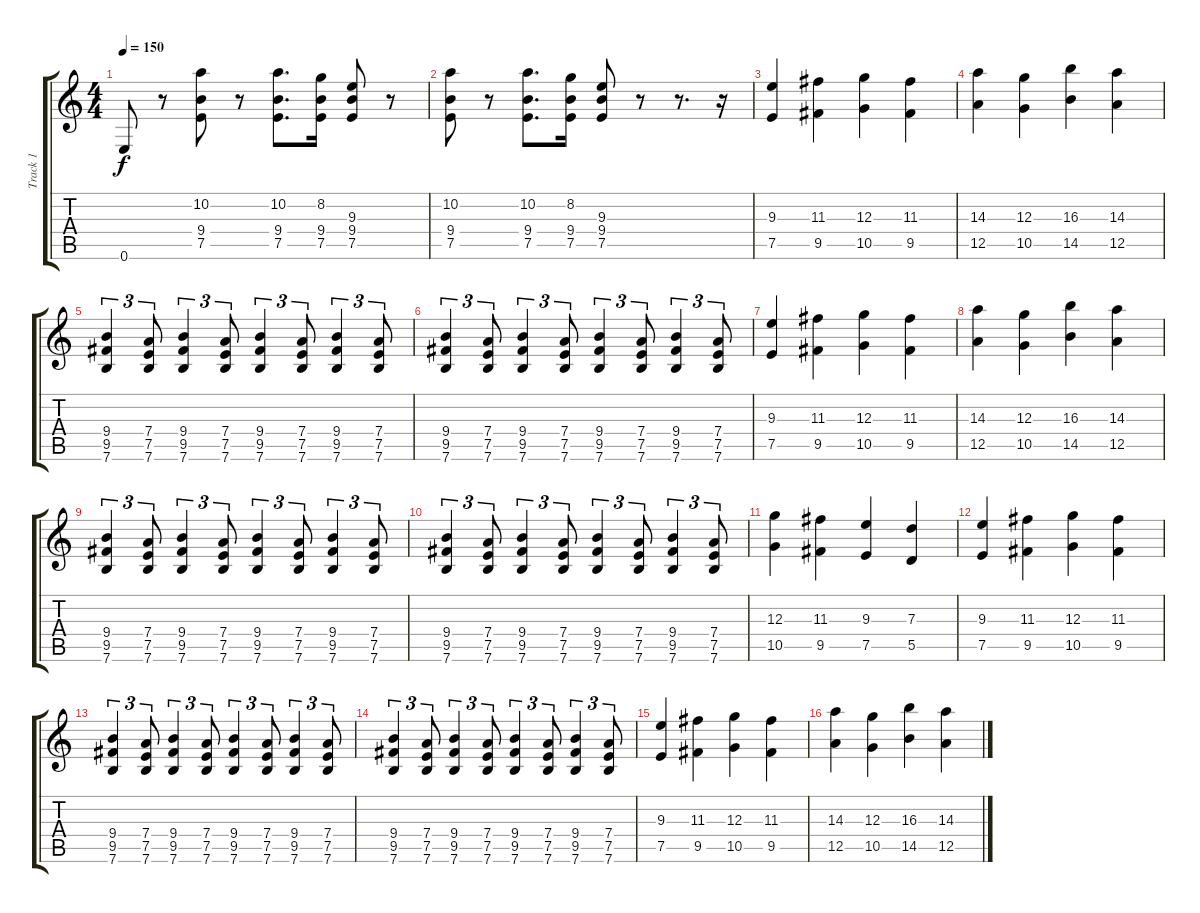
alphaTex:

\track ("Track 1" "Track 1") {instrument acousticguitarsteel}
\staff {score tabs}
\tuning (E4 B3 G3 D3 A2 E2) {hide}
\ts (4 4)
\tempo 150
\clef g2
\ks c
0.6.8{dy f} r.8 (10.2 9.4 7.5).8 r.8 (10.2 9.4 7.5).8{d} (8.2 9.4 7.5).16 (9.3 9.4 7.5).8 r.8 |
(10.2 9.4 7.5).8 r.8 (10.2 9.4 7.5).8{d} (8.2 9.4 7.5).16 (9.3 9.4 7.5).8 r.8 r.8{d} r.16 |
(9.3 7.5).4 (11.3 9.5).4 (12.3 10.5).4 (11.3 9.5).4 |
(14.3 12.5).4 (12.3 10.5).4 (16.3 14.5).4 (14.3 12.5).4 |
(9.4 9.5 7.6).4{tu (3 2)} (7.4 7.5 7.6).8{tu (3 2)} (9.4 9.5 7.6).4{tu (3 2)} (7.4 7.5 7.6).8{tu (3 2)} (9.4 9.5 7.6).4{tu (3 2)} (7.4 7.5 7.6).8{tu (3 2)} (9.4 9.5 7.6).4{tu (3 2)} (7.4 7.5 7.6).8{tu (3 2)} |
(9.4 9.5 7.6).4{tu (3 2)} (7.4 7.5 7.6).8{tu (3 2)} (9.4 9.5 7.6).4{tu (3 2)} (7.4 7.5 7.6).8{tu (3 2)} (9.4 9.5 7.6).4{tu (3 2)} (7.4 7.5 7.6).8{tu (3 2)} (9.4 9.5 7.6).4{tu (3 2)} (7.4 7.5 7.6).8{tu (3 2)} |
(9.3 7.5).4 (11.3 9.5).4 (12.3 10.5).4 (11.3 9.5).4 |
(14.3 12.5).4 (12.3 10.5).4 (16.3 14.5).4 (14.3 12.5).4 |
(9.4 9.5 7.6).4{tu (3 2)} (7.4 7.5 7.6).8{tu (3 2)} (9.4 9.5 7.6).4{tu (3 2)} (7.4 7.5 7.6).8{tu (3 2)} (9.4 9.5 7.6).4{tu (3 2)} (7.4 7.5 7.6).8{tu (3 2)} (9.4 9.5 7.6).4{tu (3 2)} (7.4 7.5 7.6).8{tu (3 2)} |
(9.4 9.5 7.6).4{tu (3 2)} (7.4 7.5 7.6).8{tu (3 2)} (9.4 9.5 7.6).4{tu (3 2)} (7.4 7.5 7.6).8{tu (3 2)} (9.4 9.5 7.6).4{tu (3 2)} (7.4 7.5 7.6).8{tu (3 2)} (9.4 9.5 7.6).4{tu (3 2)} (7.4 7.5 7.6).8{tu (3 2)} |
(12.3 10.5).4 (11.3 9.5).4 (9.3 7.5).4 (7.3 5.5).4 |
(9.3 7.5).4 (11.3 9.5).4 (12.3 10.5).4 (11.3 9.5).4 |
(9.4 9.5 7.6).4{tu (3 2)} (7.4 7.5 7.6).8{tu (3 2)} (9.4 9.5 7.6).4{tu (3 2)} (7.4 7.5 7.6).8{tu (3 2)} (9.4 9.5 7.6).4{tu (3 2)} (7.4 7.5 7.6).8{tu (3 2)} (9.4 9.5 7.6).4{tu (3 2)} (7.4 7.5 7.6).8{tu (3 2)} |
(9.4 9.5 7.6).4{tu (3 2)} (7.4 7.5 7.6).8{tu (3 2)} (9.4 9.5 7.6).4{tu (3 2)} (7.4 7.5 7.6).8{tu (3 2)} (9.4 9.5 7.6).4{tu (3 2)} (7.4 7.5 7.6).8{tu (3 2)} (9.4 9.5 7.6).4{tu (3 2)} (7.4 7.5 7.6).8{tu (3 2)} |
(9.3 7.5).4 (11.3 9.5).4 (12.3 10.5).4 (11.3 9.5).4 |
(14.3 12.5).4 (12.3 10.5).4 (16.3 14.5).4 (14.3 12.5).4
